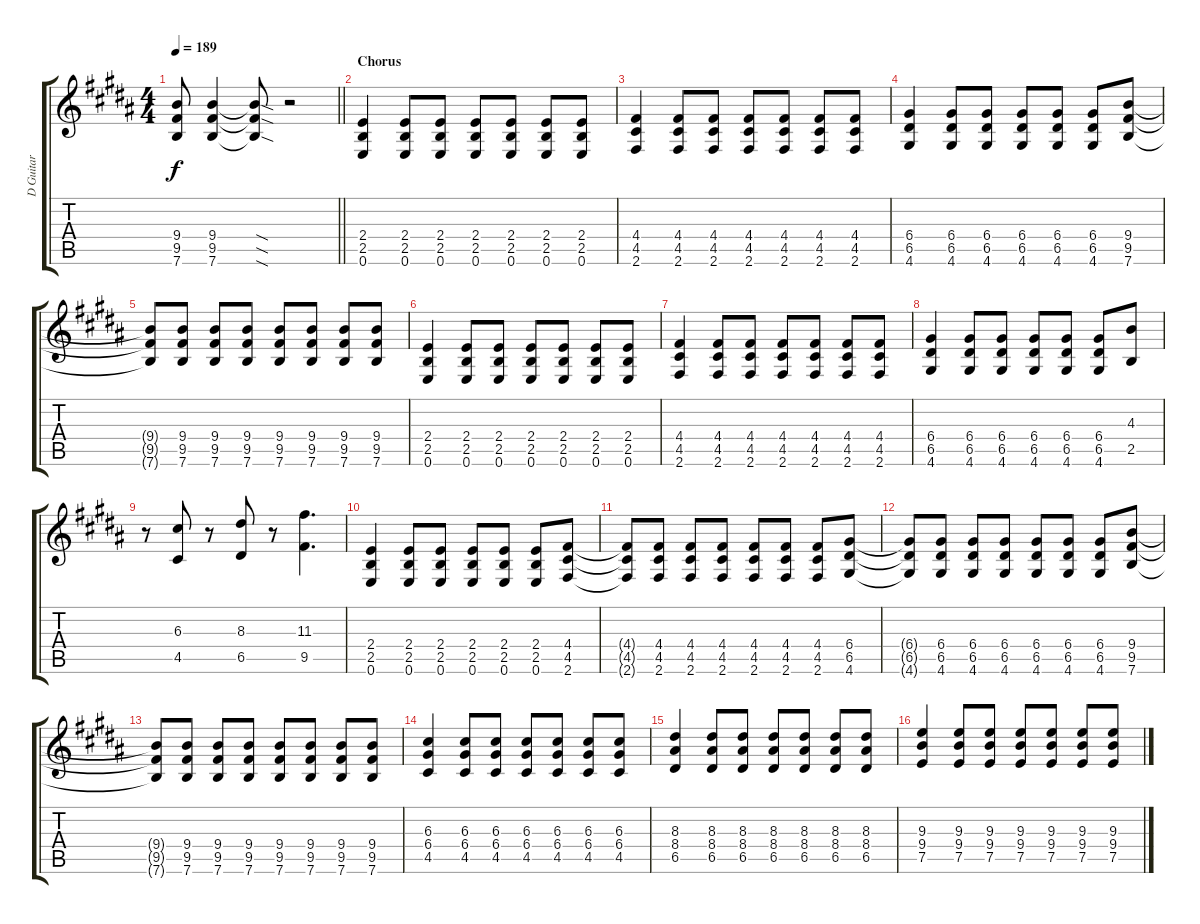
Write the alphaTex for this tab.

\track ("D Guitar" "D Guitar") {instrument distortionguitar}
\staff {score tabs}
\tuning (E4 B3 G3 D3 A2 E2) {hide}
\ts (4 4)
\tempo 189
\clef g2
\barLineRight lightlight
\ks b
(9.4 9.5 7.6).8{dy f} (9.4 9.5 7.6).4 (9.4{sod t} 9.5{sod t} 7.6{sod t}).8 r.2 |
\section ("" "Chorus")
(2.4 2.5 0.6).4 (2.4 2.5 0.6).8 (2.4 2.5 0.6).8 (2.4 2.5 0.6).8 (2.4 2.5 0.6).8 (2.4 2.5 0.6).8 (2.4 2.5 0.6).8 |
(4.4 4.5 2.6).4 (4.4 4.5 2.6).8 (4.4 4.5 2.6).8 (4.4 4.5 2.6).8 (4.4 4.5 2.6).8 (4.4 4.5 2.6).8 (4.4 4.5 2.6).8 |
(6.4 6.5 4.6).4 (6.4 6.5 4.6).8 (6.4 6.5 4.6).8 (6.4 6.5 4.6).8 (6.4 6.5 4.6).8 (6.4 6.5 4.6).8 (9.4 9.5 7.6).8 |
(9.4{t} 9.5{t} 7.6{t}).8 (9.4 9.5 7.6).8 (9.4 9.5 7.6).8 (9.4 9.5 7.6).8 (9.4 9.5 7.6).8 (9.4 9.5 7.6).8 (9.4 9.5 7.6).8 (9.4 9.5 7.6).8 |
(2.4 2.5 0.6).4 (2.4 2.5 0.6).8 (2.4 2.5 0.6).8 (2.4 2.5 0.6).8 (2.4 2.5 0.6).8 (2.4 2.5 0.6).8 (2.4 2.5 0.6).8 |
(4.4 4.5 2.6).4 (4.4 4.5 2.6).8 (4.4 4.5 2.6).8 (4.4 4.5 2.6).8 (4.4 4.5 2.6).8 (4.4 4.5 2.6).8 (4.4 4.5 2.6).8 |
(6.4 6.5 4.6).4 (6.4 6.5 4.6).8 (6.4 6.5 4.6).8 (6.4 6.5 4.6).8 (6.4 6.5 4.6).8 (6.4 6.5 4.6).8 (4.3 2.5).8 |
r.8 (6.3 4.5).8 r.8 (8.3 6.5).8 r.8 (11.3 9.5).4{d} |
(2.4 2.5 0.6).4 (2.4 2.5 0.6).8 (2.4 2.5 0.6).8 (2.4 2.5 0.6).8 (2.4 2.5 0.6).8 (2.4 2.5 0.6).8 (4.4 4.5 2.6).8 |
(4.4{t} 4.5{t} 2.6{t}).8 (4.4 4.5 2.6).8 (4.4 4.5 2.6).8 (4.4 4.5 2.6).8 (4.4 4.5 2.6).8 (4.4 4.5 2.6).8 (4.4 4.5 2.6).8 (6.4 6.5 4.6).8 |
(6.4{t} 6.5{t} 4.6{t}).8 (6.4 6.5 4.6).8 (6.4 6.5 4.6).8 (6.4 6.5 4.6).8 (6.4 6.5 4.6).8 (6.4 6.5 4.6).8 (6.4 6.5 4.6).8 (9.4 9.5 7.6).8 |
(9.4{t} 9.5{t} 7.6{t}).8 (9.4 9.5 7.6).8 (9.4 9.5 7.6).8 (9.4 9.5 7.6).8 (9.4 9.5 7.6).8 (9.4 9.5 7.6).8 (9.4 9.5 7.6).8 (9.4 9.5 7.6).8 |
(6.3 6.4 4.5).4 (6.3 6.4 4.5).8 (6.3 6.4 4.5).8 (6.3 6.4 4.5).8 (6.3 6.4 4.5).8 (6.3 6.4 4.5).8 (6.3 6.4 4.5).8 |
(8.3 8.4 6.5).4 (8.3 8.4 6.5).8 (8.3 8.4 6.5).8 (8.3 8.4 6.5).8 (8.3 8.4 6.5).8 (8.3 8.4 6.5).8 (8.3 8.4 6.5).8 |
(9.3 9.4 7.5).4 (9.3 9.4 7.5).8 (9.3 9.4 7.5).8 (9.3 9.4 7.5).8 (9.3 9.4 7.5).8 (9.3 9.4 7.5).8 (9.3 9.4 7.5).8
